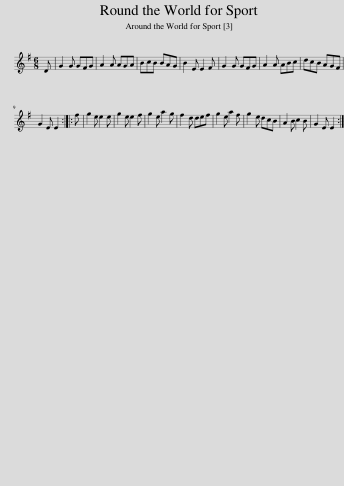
X:1
L:1/8
M:6/8
I:linebreak $
K:G
V:1 treble
V:1
 D | G2 G GFG | A2 A AGA | BcB BAG | B2 E E2 F | %5
 G2 G GFG | A2 A ABc | dcB AGF |$ G2 E E2 :: f | %10
 g2 e e2 e | g2 e e2 f | g2 e a2 g | f2 d def | g2 e a2 f | %15
 g2 e dcB | A2 B c2 B | G2 E E2 :| %18
